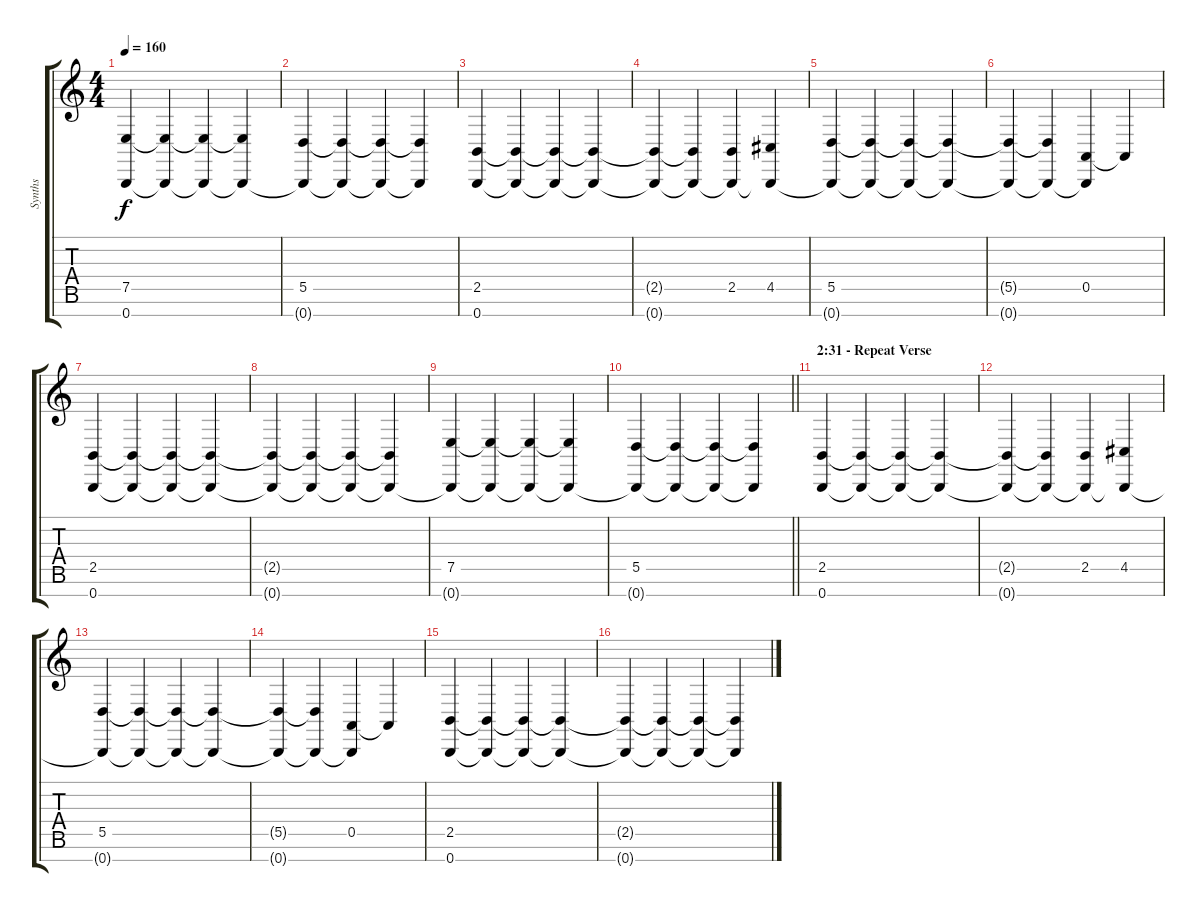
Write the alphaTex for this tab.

\track ("Synths" "Synths") {instrument pad8sweep}
\staff {score tabs}
\tuning (E4 B3 G3 D3 A2 E2 B1) {hide}
\ts (4 4)
\tempo 160
\clef g2
\ks c
(7.5 0.7{t}).4{dy f} (7.5{t} 0.7{t}).4 (7.5{t} 0.7{t}).4 (7.5{t} 0.7{t}).4 |
(5.5 0.7{t}).4 (5.5{t} 0.7{t}).4 (5.5{t} 0.7{t}).4 (5.5{t} 0.7{t}).4 |
(2.5 0.7).4 (2.5{t} 0.7{t}).4 (2.5{t} 0.7{t}).4 (2.5{t} 0.7{t}).4 |
(2.5{t} 0.7{t}).4 (2.5{t} 0.7{t}).4 (2.5 0.7{t}).4 (4.5 0.7{t}).4 |
(5.5 0.7{t}).4 (5.5{t} 0.7{t}).4 (5.5{t} 0.7{t}).4 (5.5{t} 0.7{t}).4 |
(5.5{t} 0.7{t}).4 (5.5{t} 0.7{t}).4 (0.5 0.7{t}).4 0.5{t}.4 |
(2.5 0.7).4 (2.5{t} 0.7{t}).4 (2.5{t} 0.7{t}).4 (2.5{t} 0.7{t}).4 |
(2.5{t} 0.7{t}).4 (2.5{t} 0.7{t}).4 (2.5{t} 0.7{t}).4 (2.5{t} 0.7{t}).4 |
(7.5 0.7{t}).4 (7.5{t} 0.7{t}).4 (7.5{t} 0.7{t}).4 (7.5{t} 0.7{t}).4 |
\barLineRight lightlight
(5.5 0.7{t}).4 (5.5{t} 0.7{t}).4 (5.5{t} 0.7{t}).4 (5.5{t} 0.7{t}).4 |
\section ("" "2:31 - Repeat Verse")
(2.5 0.7).4 (2.5{t} 0.7{t}).4 (2.5{t} 0.7{t}).4 (2.5{t} 0.7{t}).4 |
(2.5{t} 0.7{t}).4 (2.5{t} 0.7{t}).4 (2.5 0.7{t}).4 (4.5 0.7{t}).4 |
(5.5 0.7{t}).4 (5.5{t} 0.7{t}).4 (5.5{t} 0.7{t}).4 (5.5{t} 0.7{t}).4 |
(5.5{t} 0.7{t}).4 (5.5{t} 0.7{t}).4 (0.5 0.7{t}).4 0.5{t}.4 |
(2.5 0.7).4 (2.5{t} 0.7{t}).4 (2.5{t} 0.7{t}).4 (2.5{t} 0.7{t}).4 |
(2.5{t} 0.7{t}).4 (2.5{t} 0.7{t}).4 (2.5{t} 0.7{t}).4 (2.5{t} 0.7{t}).4
